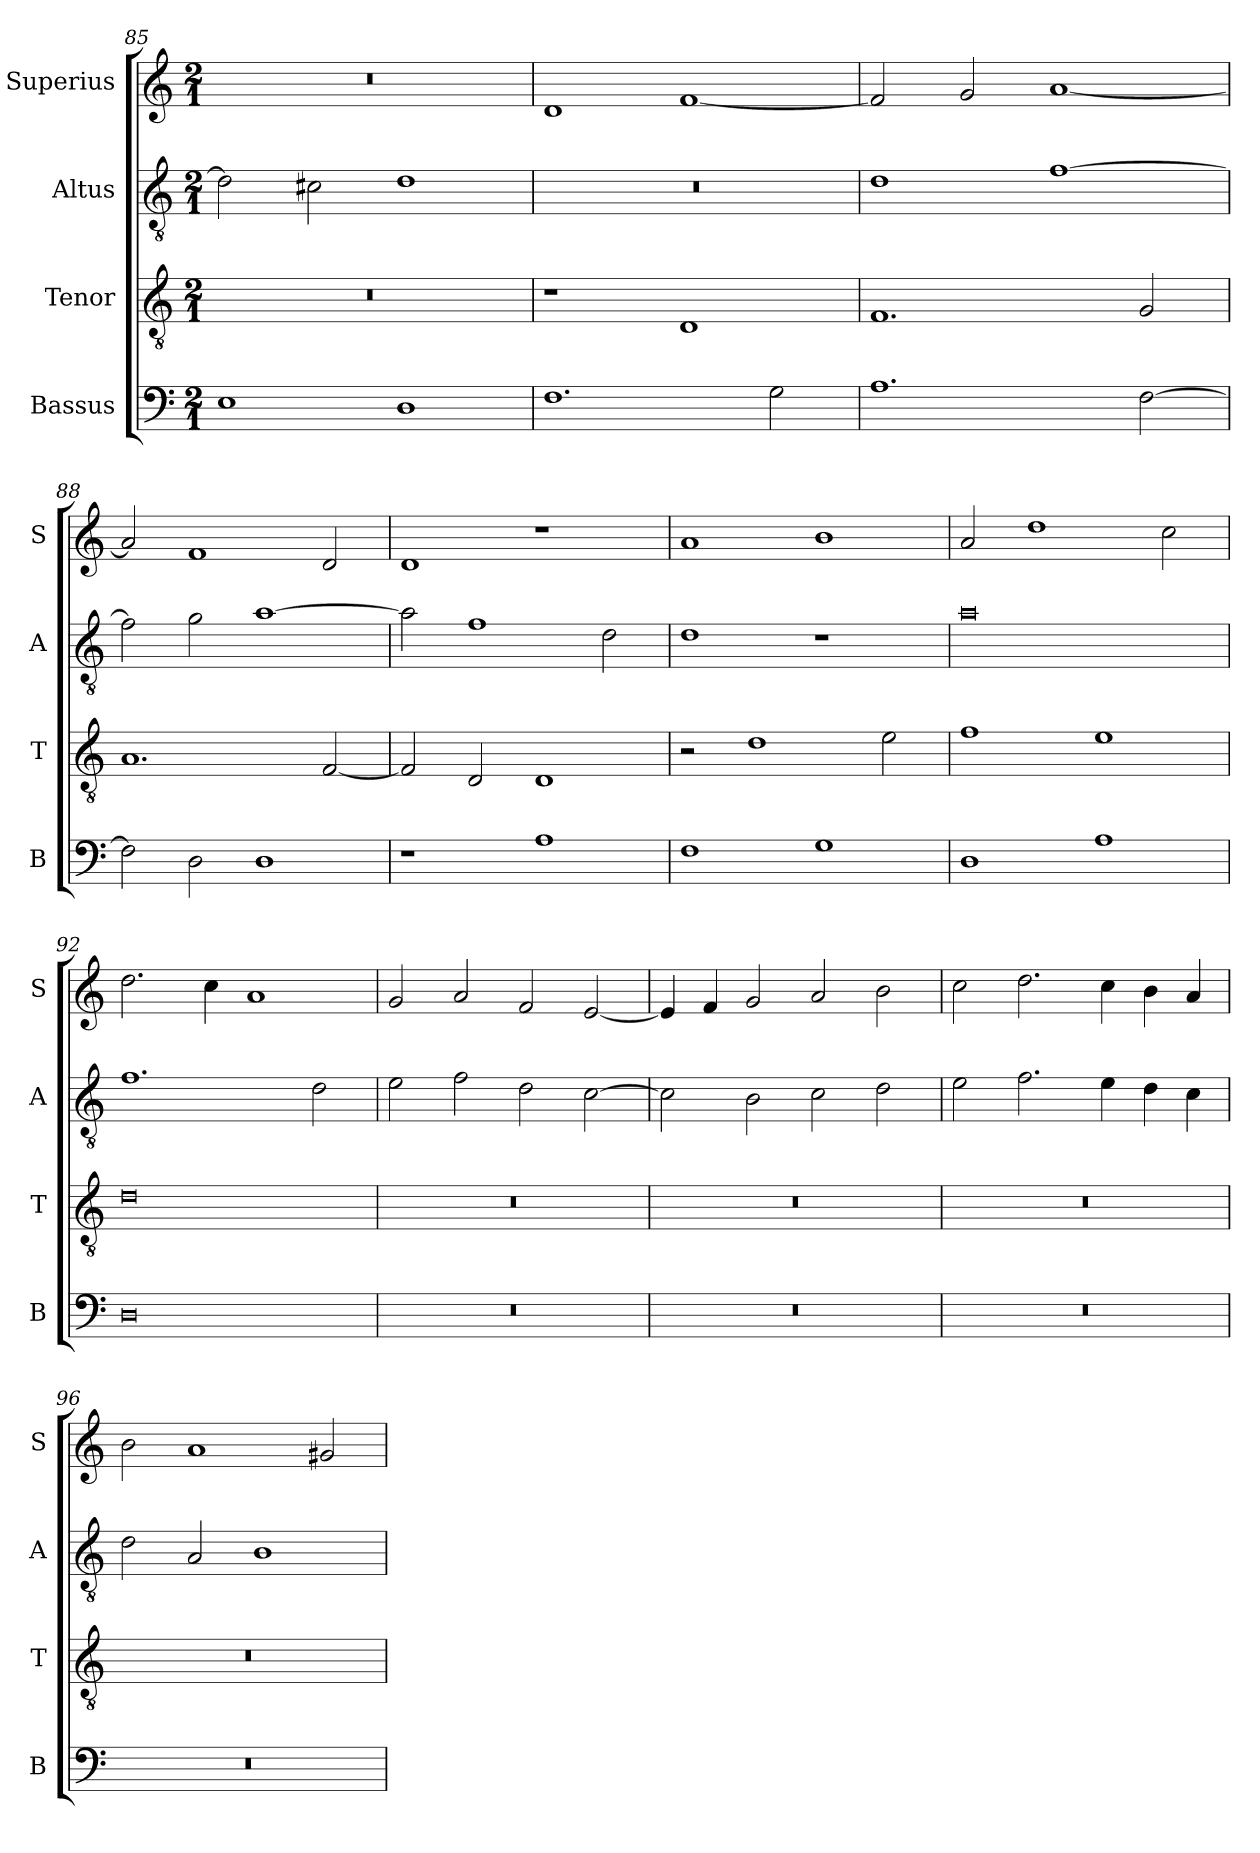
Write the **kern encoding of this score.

**kern	**kern	**kern	**kern
*part4	*part3	*part2	*part1
*staff4	*staff3	*staff2	*staff1
*I"Bassus	*I"Tenor	*I"Altus	*I"Superius
*I'B	*I'T	*I'A	*I'S
*clefF4	*clefGv2	*clefGv2	*clefG2
*k[]	*k[]	*k[]	*k[]
*M2/1	*M2/1	*M2/1	*M2/1
=85	=85	=85	=85
1E	0r	2d\]	0r
.	.	2c#X\	.
1D	.	1d	.
=86	=86	=86	=86
1.F	1r	0r	1d
.	1D	.	[1f
2G\	.	.	.
=87	=87	=87	=87
1.A	1.F	1d	2f/]
.	.	.	2g/
.	.	[1f	[1a
[2F\	2G/	.	.
=88	=88	=88	=88
2F\]	1.A	2f\]	2a/]
2D\	.	2g\	1f
1D	.	[1a	.
.	[2F/	.	2d/
=89	=89	=89	=89
1r	2F/]	2a\]	1d
.	2D/	1f	.
1A	1D	.	1r
.	.	2d\	.
=90	=90	=90	=90
1F	2r	1d	1a
.	1d	.	.
1G	.	1r	1b
.	2e\	.	.
=91	=91	=91	=91
1D	1f	0a	2a/
.	.	.	1dd
1A	1e	.	.
.	.	.	2cc\
=92	=92	=92	=92
0D	0d	1.f	2.dd\
.	.	.	4cc\
.	.	.	1a
.	.	2d\	.
=93	=93	=93	=93
0r	0r	2e\	2g/
.	.	2f\	2a/
.	.	2d\	2f/
.	.	[2c\	[2e/
=94	=94	=94	=94
0r	0r	2c\]	4e/]
.	.	.	4f/
.	.	2B\	2g/
.	.	2c\	2a/
.	.	2d\	2b\
=95	=95	=95	=95
0r	0r	2e\	2cc\
.	.	2.f\	2.dd\
.	.	4e\	4cc\
.	.	4d\	4b\
.	.	4c\	4a/
=96	=96	=96	=96
0r	0r	2d\	2b\
.	.	2A/	1a
.	.	1B	.
.	.	.	2g#X/
=	=	=	=
*-	*-	*-	*-
